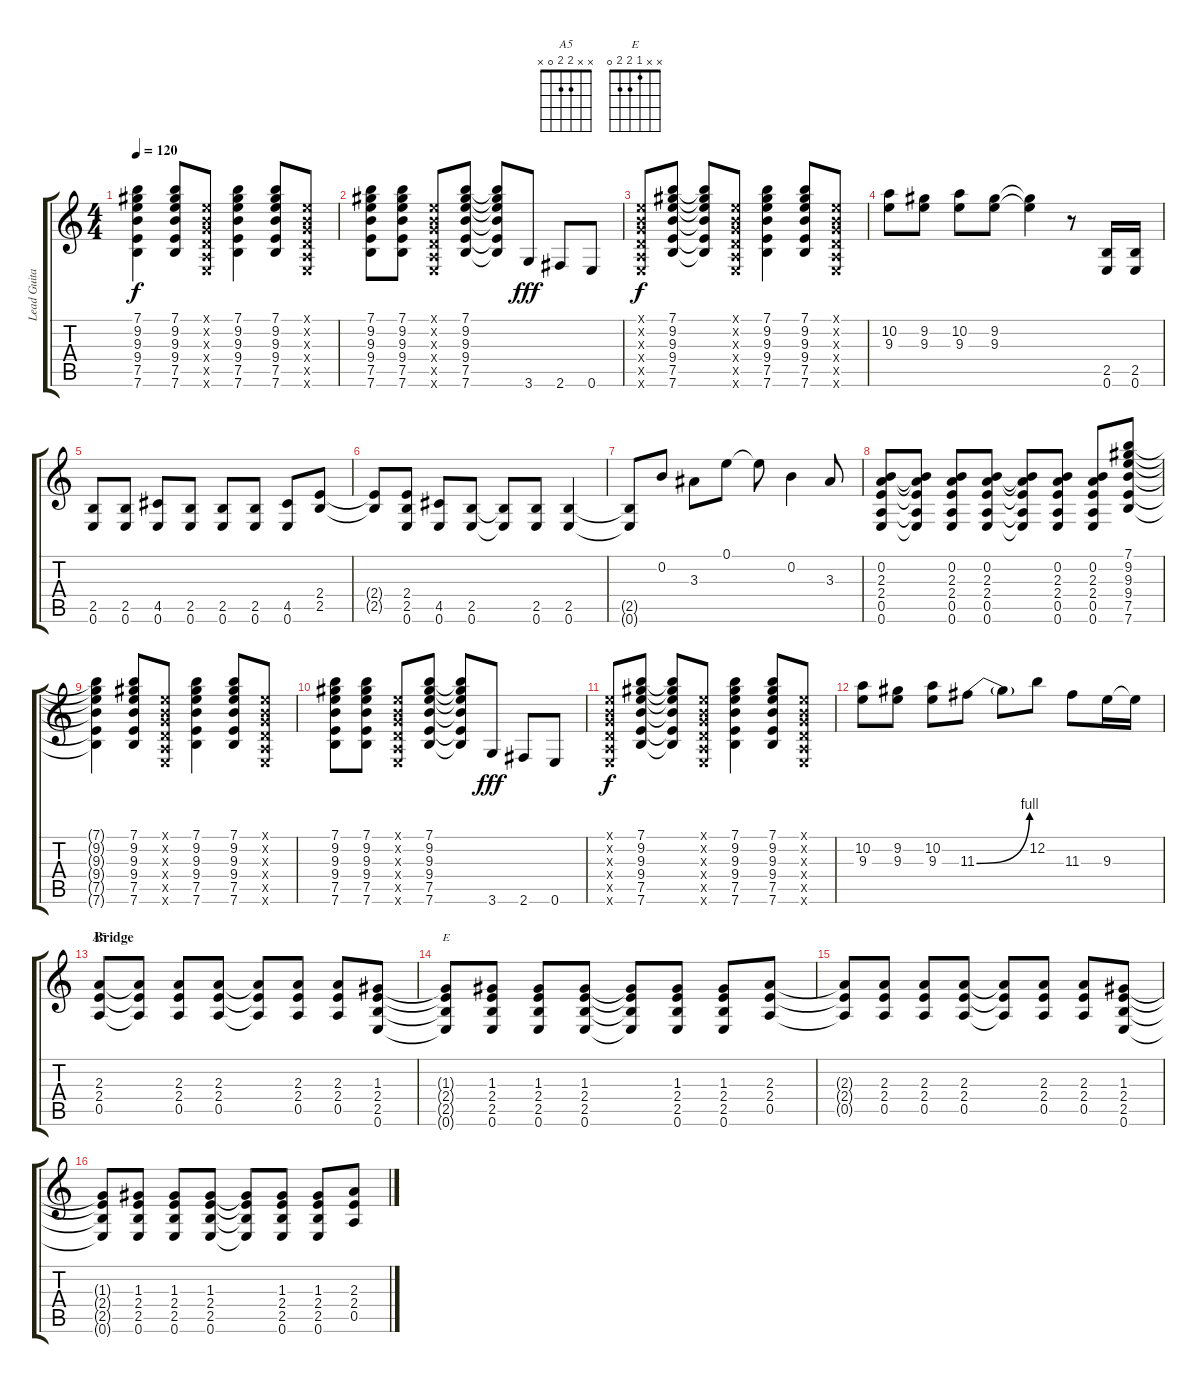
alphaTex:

\track ("Lead Guitar" "Lead Guita") {instrument overdrivenguitar}
\staff {score tabs}
\tuning (E4 B3 G3 D3 A2 E2) {hide}
\chord ("A5" x x 2 2 0 x)
\chord ("E" x x 1 2 2 0)
\ts (4 4)
\tempo 120
\clef g2
\ks c
(7.1{t} 9.2{t} 9.3{t} 9.4{t} 7.5{t} 7.6{t}).4{dy f} (7.1 9.2 9.3 9.4 7.5 7.6).8 (0.1{x} 0.2{x} 0.3{x} 0.4{x} 0.5{x} 0.6{x}).8 (7.1 9.2 9.3 9.4 7.5 7.6).4 (7.1 9.2 9.3 9.4 7.5 7.6).8 (0.1{x} 0.2{x} 0.3{x} 0.4{x} 0.5{x} 0.6{x}).8 |
(7.1 9.2 9.3 9.4 7.5 7.6).8 (7.1 9.2 9.3 9.4 7.5 7.6).8 (0.1{x} 0.2{x} 0.3{x} 0.4{x} 0.5{x} 0.6{x}).8 (7.1 9.2 9.3 9.4 7.5 7.6).8 (7.1{t} 9.2{t} 9.3{t} 9.4{t} 7.5{t} 7.6{t}).8 3.6.8{dy fff volume 11} 2.6.8 0.6.8 |
(0.1{x} 0.2{x} 0.3{x} 0.4{x} 0.5{x} 0.6{x}).8{dy f volume 11} (7.1 9.2 9.3 9.4 7.5 7.6).8 (7.1{t} 9.2{t} 9.3{t} 9.4{t} 7.5{t} 7.6{t}).8 (0.1{x} 0.2{x} 0.3{x} 0.4{x} 0.5{x} 0.6{x}).8 (7.1 9.2 9.3 9.4 7.5 7.6).4 (7.1 9.2 9.3 9.4 7.5 7.6).8 (0.1{x} 0.2{x} 0.3{x} 0.4{x} 0.5{x} 0.6{x}).8 |
(10.2 9.3).8{volume 13} (9.2 9.3).8 (10.2 9.3).8 (9.2 9.3).8 (9.2{t} 9.3{t}).4 r.8 (2.5 0.6).16{volume 12} (2.5 0.6).16 |
(2.5 0.6).8 (2.5 0.6).8 (4.5 0.6).8 (2.5 0.6).8 (2.5 0.6).8 (2.5 0.6).8 (4.5 0.6).8 (2.4 2.5).8 |
(2.4{t} 2.5{t}).8 (2.4 2.5 0.6).8 (4.5 0.6).8 (2.5 0.6).8 (2.5{t} 0.6{t}).8 (2.5 0.6).8 (2.5 0.6).4 |
(2.5{t} 0.6{t}).8 0.2.8 3.3.8 0.1.8 0.1{t}.8 0.2.4 3.3.8 |
(0.2 2.3 2.4 0.5 0.6).8{volume 11} (0.2{t} 2.3{t} 2.4{t} 0.5{t} 0.6{t}).8 (0.2 2.3 2.4 0.5 0.6).8 (0.2 2.3 2.4 0.5 0.6).8 (0.2{t} 2.3{t} 2.4{t} 0.5{t} 0.6{t}).8 (0.2 2.3 2.4 0.5 0.6).8 (0.2 2.3 2.4 0.5 0.6).8 (7.1 9.2 9.3 9.4 7.5 7.6).8 |
(7.1{t} 9.2{t} 9.3{t} 9.4{t} 7.5{t} 7.6{t}).4 (7.1 9.2 9.3 9.4 7.5 7.6).8 (0.1{x} 0.2{x} 0.3{x} 0.4{x} 0.5{x} 0.6{x}).8 (7.1 9.2 9.3 9.4 7.5 7.6).4 (7.1 9.2 9.3 9.4 7.5 7.6).8 (0.1{x} 0.2{x} 0.3{x} 0.4{x} 0.5{x} 0.6{x}).8 |
(7.1 9.2 9.3 9.4 7.5 7.6).8 (7.1 9.2 9.3 9.4 7.5 7.6).8 (0.1{x} 0.2{x} 0.3{x} 0.4{x} 0.5{x} 0.6{x}).8 (7.1 9.2 9.3 9.4 7.5 7.6).8 (7.1{t} 9.2{t} 9.3{t} 9.4{t} 7.5{t} 7.6{t}).8 3.6.8{dy fff volume 11} 2.6.8 0.6.8 |
(0.1{x} 0.2{x} 0.3{x} 0.4{x} 0.5{x} 0.6{x}).8{dy f volume 11} (7.1 9.2 9.3 9.4 7.5 7.6).8 (7.1{t} 9.2{t} 9.3{t} 9.4{t} 7.5{t} 7.6{t}).8 (0.1{x} 0.2{x} 0.3{x} 0.4{x} 0.5{x} 0.6{x}).8 (7.1 9.2 9.3 9.4 7.5 7.6).4 (7.1 9.2 9.3 9.4 7.5 7.6).8 (0.1{x} 0.2{x} 0.3{x} 0.4{x} 0.5{x} 0.6{x}).8 |
(10.2 9.3).8{volume 12} (9.2 9.3).8 (10.2 9.3).8 11.3{be (bend 0 0 60 4)}.8 11.3{t}.8 12.2.8 11.3.8 9.3.16 9.3{t}.16 |
\section ("" "Bridge")
(2.3 2.4 0.5).8{ch "A5" volume 13} (2.3{t} 2.4{t} 0.5{t}).8 (2.3 2.4 0.5).8 (2.3 2.4 0.5).8 (2.3{t} 2.4{t} 0.5{t}).8 (2.3 2.4 0.5).8 (2.3 2.4 0.5).8 (1.3 2.4 2.5 0.6).8 |
(1.3{t} 2.4{t} 2.5{t} 0.6{t}).8{ch "E"} (1.3 2.4 2.5 0.6).8 (1.3 2.4 2.5 0.6).8 (1.3 2.4 2.5 0.6).8 (1.3{t} 2.4{t} 2.5{t} 0.6{t}).8 (1.3 2.4 2.5 0.6).8 (1.3 2.4 2.5 0.6).8 (2.3 2.4 0.5).8 |
(2.3{t} 2.4{t} 0.5{t}).8 (2.3 2.4 0.5).8 (2.3 2.4 0.5).8 (2.3 2.4 0.5).8 (2.3{t} 2.4{t} 0.5{t}).8 (2.3 2.4 0.5).8 (2.3 2.4 0.5).8 (1.3 2.4 2.5 0.6).8 |
(1.3{t} 2.4{t} 2.5{t} 0.6{t}).8 (1.3 2.4 2.5 0.6).8 (1.3 2.4 2.5 0.6).8 (1.3 2.4 2.5 0.6).8 (1.3{t} 2.4{t} 2.5{t} 0.6{t}).8 (1.3 2.4 2.5 0.6).8 (1.3 2.4 2.5 0.6).8 (2.3 2.4 0.5).8
